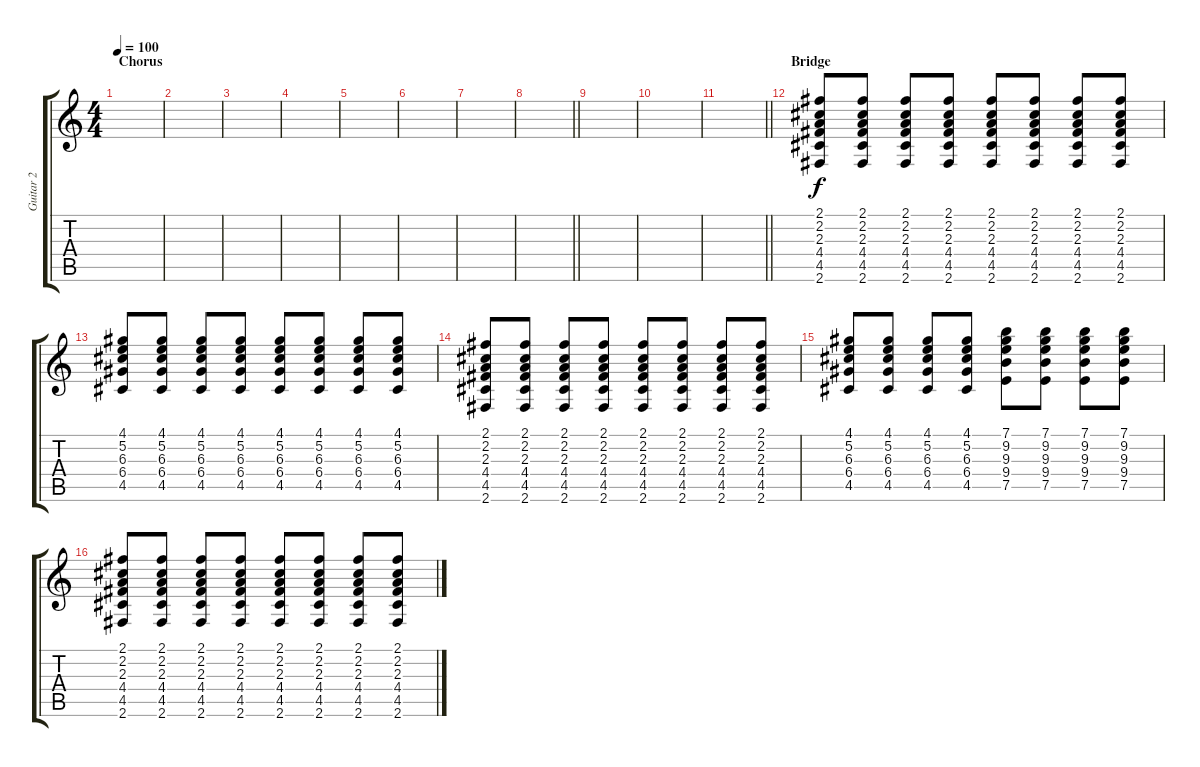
\track ("Guitar 2" "Guitar 2") {instrument acousticguitarsteel}
\staff {score tabs}
\tuning (E4 B3 G3 D3 A2 E2) {hide}
\ts (4 4)
\section ("" "Chorus")
\tempo 100
\clef g2
\ks c
|
|
|
|
|
|
|
\barLineRight lightlight
|
|
|
\barLineRight lightlight
|
\section ("" "Bridge")
(2.1 2.2 2.3 4.4 4.5 2.6).8{volume 8 instrument electricguitarclean} (2.1 2.2 2.3 4.4 4.5 2.6).8 (2.1 2.2 2.3 4.4 4.5 2.6).8 (2.1 2.2 2.3 4.4 4.5 2.6).8 (2.1 2.2 2.3 4.4 4.5 2.6).8 (2.1 2.2 2.3 4.4 4.5 2.6).8 (2.1 2.2 2.3 4.4 4.5 2.6).8 (2.1 2.2 2.3 4.4 4.5 2.6).8 |
(4.1 5.2 6.3 6.4 4.5).8 (4.1 5.2 6.3 6.4 4.5).8 (4.1 5.2 6.3 6.4 4.5).8 (4.1 5.2 6.3 6.4 4.5).8 (4.1 5.2 6.3 6.4 4.5).8 (4.1 5.2 6.3 6.4 4.5).8 (4.1 5.2 6.3 6.4 4.5).8 (4.1 5.2 6.3 6.4 4.5).8 |
(2.1 2.2 2.3 4.4 4.5 2.6).8 (2.1 2.2 2.3 4.4 4.5 2.6).8 (2.1 2.2 2.3 4.4 4.5 2.6).8 (2.1 2.2 2.3 4.4 4.5 2.6).8 (2.1 2.2 2.3 4.4 4.5 2.6).8 (2.1 2.2 2.3 4.4 4.5 2.6).8 (2.1 2.2 2.3 4.4 4.5 2.6).8 (2.1 2.2 2.3 4.4 4.5 2.6).8 |
(4.1 5.2 6.3 6.4 4.5).8 (4.1 5.2 6.3 6.4 4.5).8 (4.1 5.2 6.3 6.4 4.5).8 (4.1 5.2 6.3 6.4 4.5).8 (7.1 9.2 9.3 9.4 7.5).8 (7.1 9.2 9.3 9.4 7.5).8 (7.1 9.2 9.3 9.4 7.5).8 (7.1 9.2 9.3 9.4 7.5).8 |
(2.1 2.2 2.3 4.4 4.5 2.6).8 (2.1 2.2 2.3 4.4 4.5 2.6).8 (2.1 2.2 2.3 4.4 4.5 2.6).8 (2.1 2.2 2.3 4.4 4.5 2.6).8 (2.1 2.2 2.3 4.4 4.5 2.6).8 (2.1 2.2 2.3 4.4 4.5 2.6).8 (2.1 2.2 2.3 4.4 4.5 2.6).8 (2.1 2.2 2.3 4.4 4.5 2.6).8
